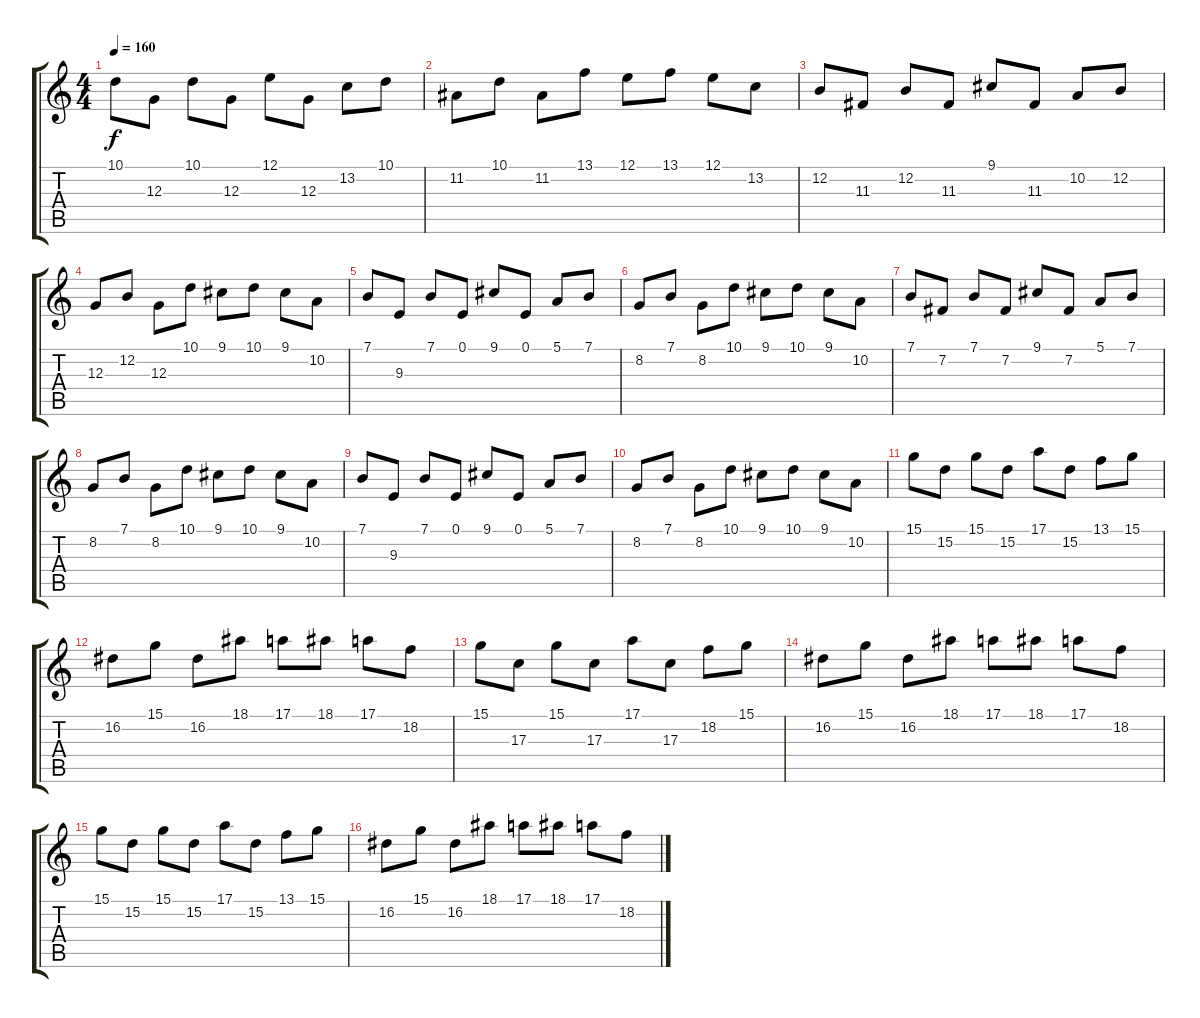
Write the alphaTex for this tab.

\track "" {instrument electricpiano2}
\staff {score tabs}
\tuning (E4 B3 G3 D3 A2 E2) {hide}
\ts (4 4)
\tempo 160
\clef g2
\ks c
10.1.8{dy f} 12.3.8 10.1.8 12.3.8 12.1.8 12.3.8 13.2.8 10.1.8 |
11.2.8 10.1.8 11.2.8 13.1.8 12.1.8 13.1.8 12.1.8 13.2.8 |
12.2.8 11.3.8 12.2.8 11.3.8 9.1.8 11.3.8 10.2.8 12.2.8 |
12.3.8 12.2.8 12.3.8 10.1.8 9.1.8 10.1.8 9.1.8 10.2.8 |
7.1.8 9.3.8 7.1.8 0.1.8 9.1.8 0.1.8 5.1.8 7.1.8 |
8.2.8 7.1.8 8.2.8 10.1.8 9.1.8 10.1.8 9.1.8 10.2.8 |
7.1.8 7.2.8 7.1.8 7.2.8 9.1.8 7.2.8 5.1.8 7.1.8 |
8.2.8 7.1.8 8.2.8 10.1.8 9.1.8 10.1.8 9.1.8 10.2.8 |
7.1.8 9.3.8 7.1.8 0.1.8 9.1.8 0.1.8 5.1.8 7.1.8 |
8.2.8 7.1.8 8.2.8 10.1.8 9.1.8 10.1.8 9.1.8 10.2.8 |
15.1.8 15.2.8 15.1.8 15.2.8 17.1.8 15.2.8 13.1.8 15.1.8 |
16.2.8 15.1.8 16.2.8 18.1.8 17.1.8 18.1.8 17.1.8 18.2.8 |
15.1.8 17.3.8 15.1.8 17.3.8 17.1.8 17.3.8 18.2.8 15.1.8 |
16.2.8 15.1.8 16.2.8 18.1.8 17.1.8 18.1.8 17.1.8 18.2.8 |
15.1.8 15.2.8 15.1.8 15.2.8 17.1.8 15.2.8 13.1.8 15.1.8 |
16.2.8 15.1.8 16.2.8 18.1.8 17.1.8 18.1.8 17.1.8 18.2.8
